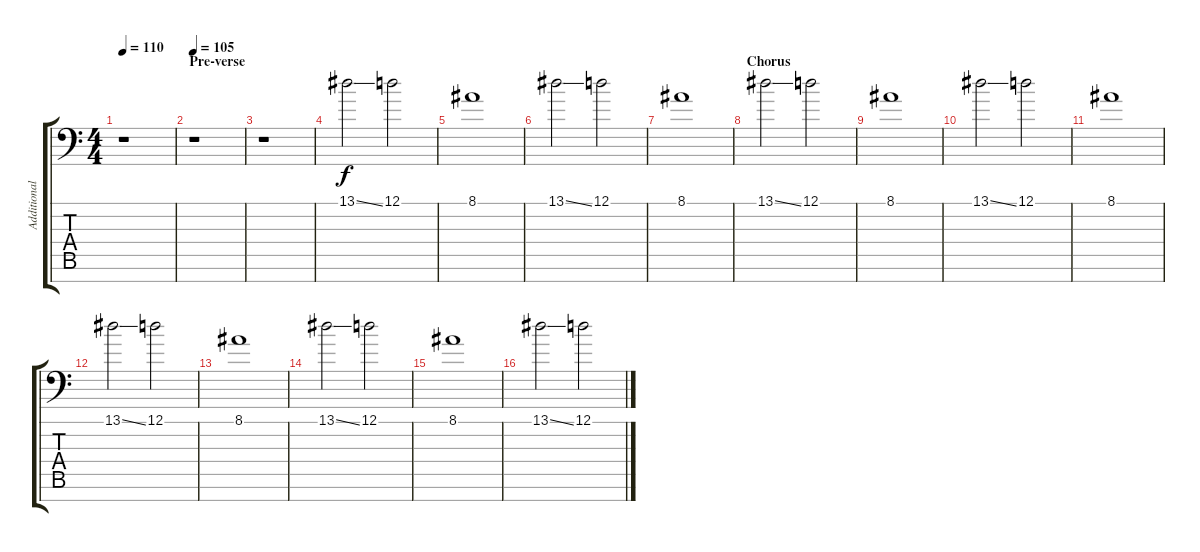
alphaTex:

\track ("Additional fx" "Additional") {instrument choiraahs}
\staff {score tabs}
\tuning (D4 A3 F3 C3 G2 D2 A1) {hide}
\ts (4 4)
\tempo 110
\clef f4
\ks c
r.1{dy f} |
\section ("" "Pre-verse")
\tempo 105
r.1 |
r.1 |
13.1{ss}.2{volume 8 balance 8 instrument choiraahs} 12.1.2 |
8.1.1 |
13.1{ss}.2 12.1.2 |
8.1.1 |
\section ("" "Chorus")
13.1{ss}.2 12.1.2 |
8.1.1 |
13.1{ss}.2 12.1.2 |
8.1.1 |
13.1{ss}.2 12.1.2 |
8.1.1 |
13.1{ss}.2 12.1.2 |
8.1.1 |
13.1{ss}.2 12.1.2
